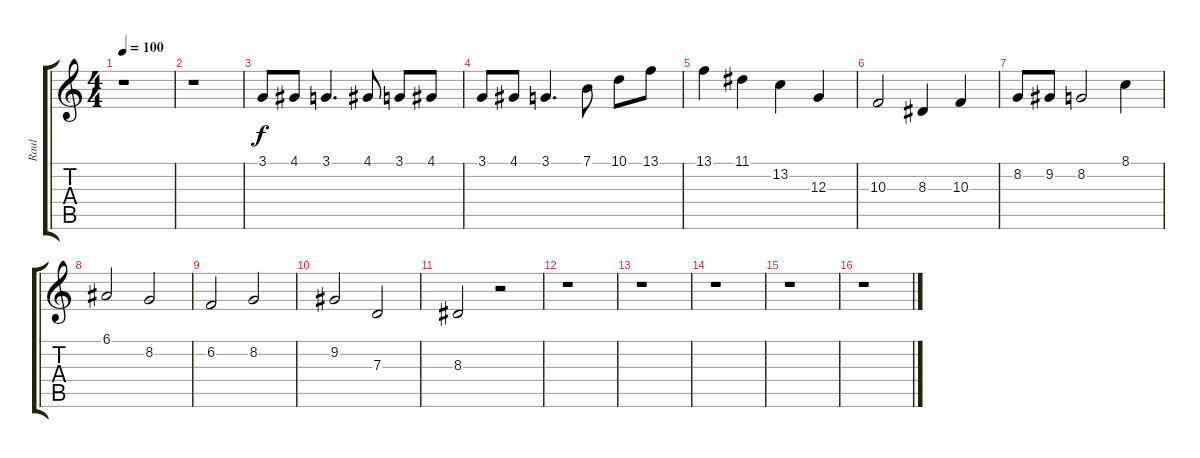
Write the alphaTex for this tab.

\track ("Raul" "Raul") {instrument bassoon}
\staff {score tabs}
\tuning (E4 B3 G3 D3 A2 E2) {hide}
\ts (4 4)
\tempo 100
\clef g2
\ks c
r.1{dy f} |
r.1 |
3.1.8 4.1.8 3.1.4{d} 4.1.8 3.1.8 4.1.8 |
3.1.8 4.1.8 3.1.4{d} 7.1.8 10.1.8 13.1.8 |
13.1.4 11.1.4 13.2.4 12.3.4 |
10.3.2 8.3.4 10.3.4 |
8.2.8 9.2.8 8.2.2 8.1.4 |
6.1.2 8.2.2 |
6.2.2 8.2.2 |
9.2.2 7.3.2 |
8.3.2 r.2 |
r.1 |
r.1 |
r.1 |
r.1 |
r.1
